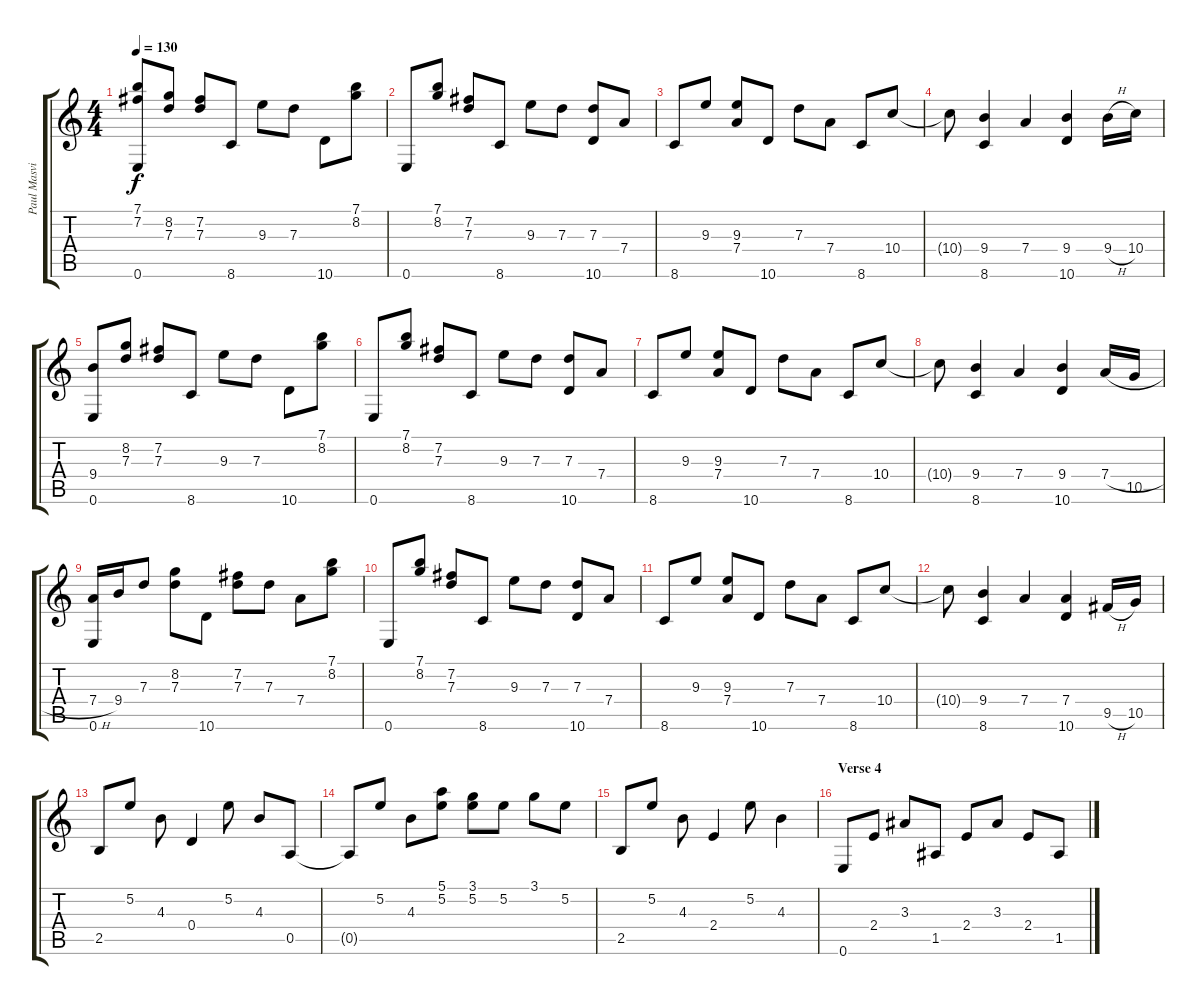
\track ("Paul Masvidal" "Paul Masvi") {instrument electricguitarclean}
\staff {score tabs}
\tuning (E4 B3 G3 D3 A2 E2) {hide}
\ts (4 4)
\tempo 130
\clef g2
\ks c
(7.1 7.2 0.6).8{dy f} (8.2 7.3).8 (7.2 7.3).8 8.6.8 9.3.8 7.3.8 10.6.8 (7.1 8.2).8 |
0.6.8 (7.1 8.2).8 (7.2 7.3).8 8.6.8 9.3.8 7.3.8 (7.3 10.6).8 7.4.8 |
8.6.8 9.3.8 (9.3 7.4).8 10.6.8 7.3.8 7.4.8 8.6.8 10.4.8 |
10.4{t}.8 (9.4 8.6).4 7.4.4 (9.4 10.6).4 9.4{h}.16 10.4.16 |
(9.4 0.6).8 (8.2 7.3).8 (7.2 7.3).8 8.6.8 9.3.8 7.3.8 10.6.8 (7.1 8.2).8 |
0.6.8 (7.1 8.2).8 (7.2 7.3).8 8.6.8 9.3.8 7.3.8 (7.3 10.6).8 7.4.8 |
8.6.8 9.3.8 (9.3 7.4).8 10.6.8 7.3.8 7.4.8 8.6.8 10.4.8 |
10.4{t}.8 (9.4 8.6).4 7.4.4 (9.4 10.6).4 7.4{h}.16 10.5.16 |
(7.4{h} 0.6).16 9.4.16 7.3.8 (8.2 7.3).8 10.6.8 (7.2 7.3).8 7.3.8 7.4.8 (7.1 8.2).8 |
0.6.8 (7.1 8.2).8 (7.2 7.3).8 8.6.8 9.3.8 7.3.8 (7.3 10.6).8 7.4.8 |
8.6.8 9.3.8 (9.3 7.4).8 10.6.8 7.3.8 7.4.8 8.6.8 10.4.8 |
10.4{t}.8 (9.4 8.6).4 7.4.4 (7.4 10.6).4 9.5{h}.16 10.5.16 |
2.5.8 5.2.8 4.3.8 0.4.4 5.2.8 4.3.8 0.5.8 |
0.5{t}.8 5.2.8 4.3.8 (5.1 5.2).8 (3.1 5.2).8 5.2.8 3.1.8 5.2.8 |
2.5.8 5.2.8 4.3.8 2.4.4 5.2.8 4.3.4 |
\section ("" "Verse 4")
0.6.8 2.4.8 3.3.8 1.5.8 2.4.8 3.3.8 2.4.8 1.5.8
